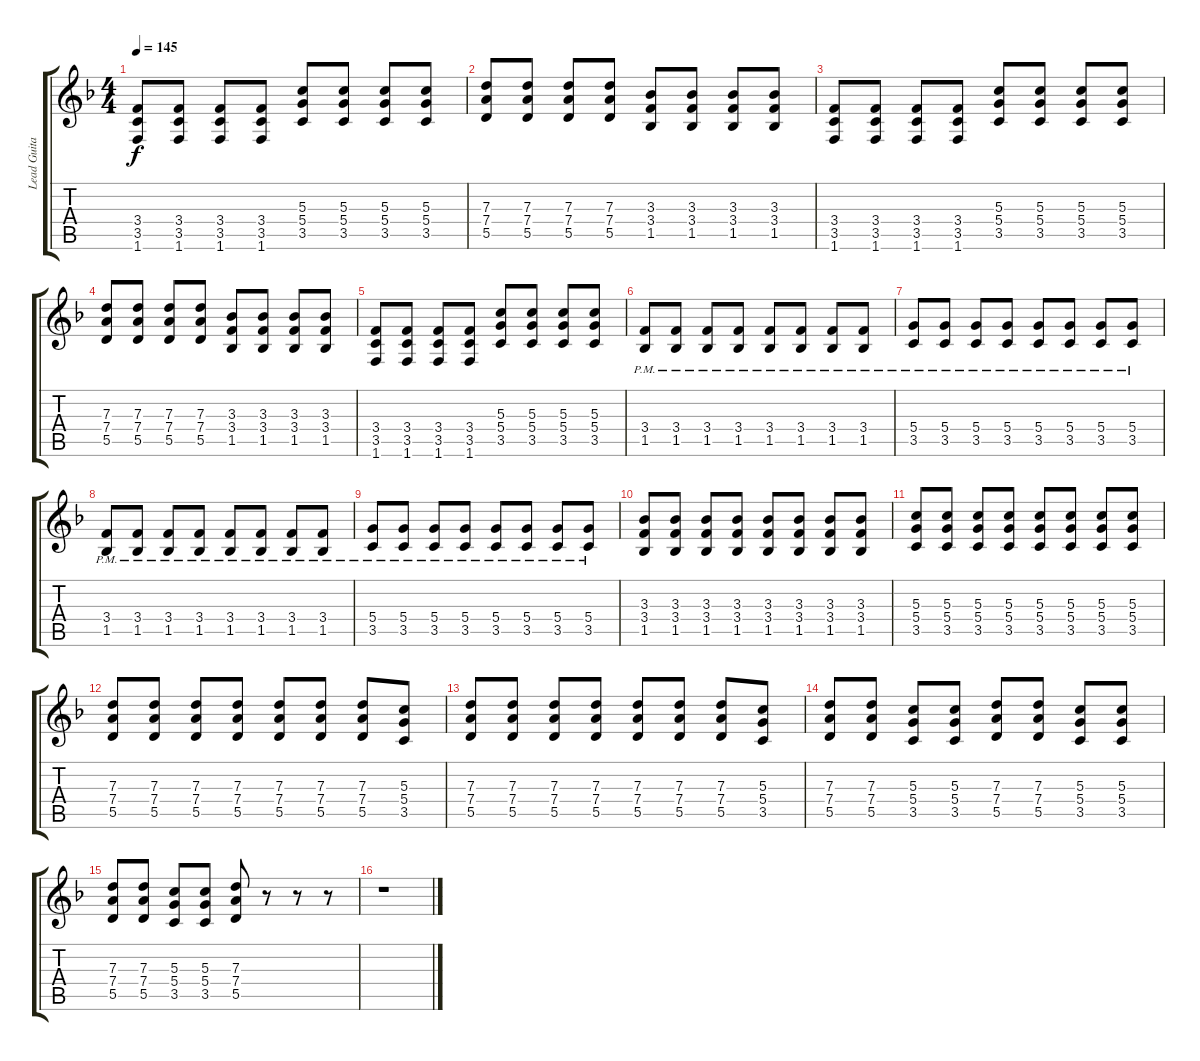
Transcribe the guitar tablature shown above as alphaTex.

\track ("Lead Guitar (Noodles)" "Lead Guita") {instrument distortionguitar}
\staff {score tabs}
\tuning (E4 B3 G3 D3 A2 E2) {hide}
\ts (4 4)
\tempo 145
\clef g2
\ks f
(3.4 3.5 1.6).8{dy f} (3.4 3.5 1.6).8 (3.4 3.5 1.6).8 (3.4 3.5 1.6).8 (5.3 5.4 3.5).8 (5.3 5.4 3.5).8 (5.3 5.4 3.5).8 (5.3 5.4 3.5).8 |
(7.3 7.4 5.5).8 (7.3 7.4 5.5).8 (7.3 7.4 5.5).8 (7.3 7.4 5.5).8 (3.3 3.4 1.5).8 (3.3 3.4 1.5).8 (3.3 3.4 1.5).8 (3.3 3.4 1.5).8 |
(3.4 3.5 1.6).8 (3.4 3.5 1.6).8 (3.4 3.5 1.6).8 (3.4 3.5 1.6).8 (5.3 5.4 3.5).8 (5.3 5.4 3.5).8 (5.3 5.4 3.5).8 (5.3 5.4 3.5).8 |
(7.3 7.4 5.5).8 (7.3 7.4 5.5).8 (7.3 7.4 5.5).8 (7.3 7.4 5.5).8 (3.3 3.4 1.5).8 (3.3 3.4 1.5).8 (3.3 3.4 1.5).8 (3.3 3.4 1.5).8 |
(3.4 3.5 1.6).8 (3.4 3.5 1.6).8 (3.4 3.5 1.6).8 (3.4 3.5 1.6).8 (5.3 5.4 3.5).8 (5.3 5.4 3.5).8 (5.3 5.4 3.5).8 (5.3 5.4 3.5).8 |
(3.4{pm} 1.5{pm}).8 (3.4{pm} 1.5{pm}).8 (3.4{pm} 1.5{pm}).8 (3.4{pm} 1.5{pm}).8 (3.4{pm} 1.5{pm}).8 (3.4{pm} 1.5{pm}).8 (3.4{pm} 1.5{pm}).8 (3.4{pm} 1.5{pm}).8 |
(5.4{pm} 3.5{pm}).8 (5.4{pm} 3.5{pm}).8 (5.4{pm} 3.5{pm}).8 (5.4{pm} 3.5{pm}).8 (5.4{pm} 3.5{pm}).8 (5.4{pm} 3.5{pm}).8 (5.4{pm} 3.5{pm}).8 (5.4{pm} 3.5{pm}).8 |
(3.4{pm} 1.5{pm}).8 (3.4{pm} 1.5{pm}).8 (3.4{pm} 1.5{pm}).8 (3.4{pm} 1.5{pm}).8 (3.4{pm} 1.5{pm}).8 (3.4{pm} 1.5{pm}).8 (3.4{pm} 1.5{pm}).8 (3.4{pm} 1.5{pm}).8 |
(5.4{pm} 3.5{pm}).8 (5.4{pm} 3.5{pm}).8 (5.4{pm} 3.5{pm}).8 (5.4{pm} 3.5{pm}).8 (5.4{pm} 3.5{pm}).8 (5.4{pm} 3.5{pm}).8 (5.4{pm} 3.5{pm}).8 (5.4{pm} 3.5{pm}).8 |
(3.3 3.4 1.5).8 (3.3 3.4 1.5).8 (3.3 3.4 1.5).8 (3.3 3.4 1.5).8 (3.3 3.4 1.5).8 (3.3 3.4 1.5).8 (3.3 3.4 1.5).8 (3.3 3.4 1.5).8 |
(5.3 5.4 3.5).8 (5.3 5.4 3.5).8 (5.3 5.4 3.5).8 (5.3 5.4 3.5).8 (5.3 5.4 3.5).8 (5.3 5.4 3.5).8 (5.3 5.4 3.5).8 (5.3 5.4 3.5).8 |
(7.3 7.4 5.5).8 (7.3 7.4 5.5).8 (7.3 7.4 5.5).8 (7.3 7.4 5.5).8 (7.3 7.4 5.5).8 (7.3 7.4 5.5).8 (7.3 7.4 5.5).8 (5.3 5.4 3.5).8 |
(7.3 7.4 5.5).8 (7.3 7.4 5.5).8 (7.3 7.4 5.5).8 (7.3 7.4 5.5).8 (7.3 7.4 5.5).8 (7.3 7.4 5.5).8 (7.3 7.4 5.5).8 (5.3 5.4 3.5).8 |
(7.3 7.4 5.5).8 (7.3 7.4 5.5).8 (5.3 5.4 3.5).8 (5.3 5.4 3.5).8 (7.3 7.4 5.5).8 (7.3 7.4 5.5).8 (5.3 5.4 3.5).8 (5.3 5.4 3.5).8 |
(7.3 7.4 5.5).8 (7.3 7.4 5.5).8 (5.3 5.4 3.5).8 (5.3 5.4 3.5).8 (7.3 7.4 5.5).8 r.8 r.8 r.8 |
r.1
